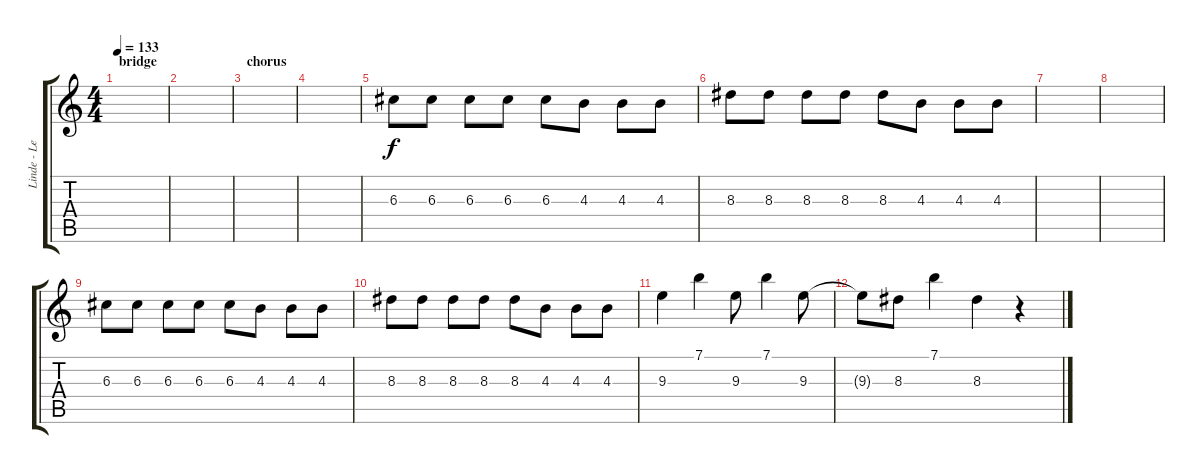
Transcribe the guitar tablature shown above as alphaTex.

\track ("Linde - Lead" "Linde - Le") {instrument distortionguitar}
\staff {score tabs}
\tuning (E4 B3 G3 D3 A2 E2) {hide}
\ts (4 4)
\section ("" "bridge")
\tempo 133
\clef g2
\ks c
|
|
\section ("" "chorus")
|
|
6.3.8 6.3.8 6.3.8 6.3.8 6.3.8 4.3.8 4.3.8 4.3.8 |
8.3.8 8.3.8 8.3.8 8.3.8 8.3.8 4.3.8 4.3.8 4.3.8 |
|
|
6.3.8 6.3.8 6.3.8 6.3.8 6.3.8 4.3.8 4.3.8 4.3.8 |
8.3.8 8.3.8 8.3.8 8.3.8 8.3.8 4.3.8 4.3.8 4.3.8 |
9.3.4 7.1.4 9.3.8 7.1.4 9.3.8 |
9.3{t}.8 8.3.8 7.1.4 8.3.4 r.4
